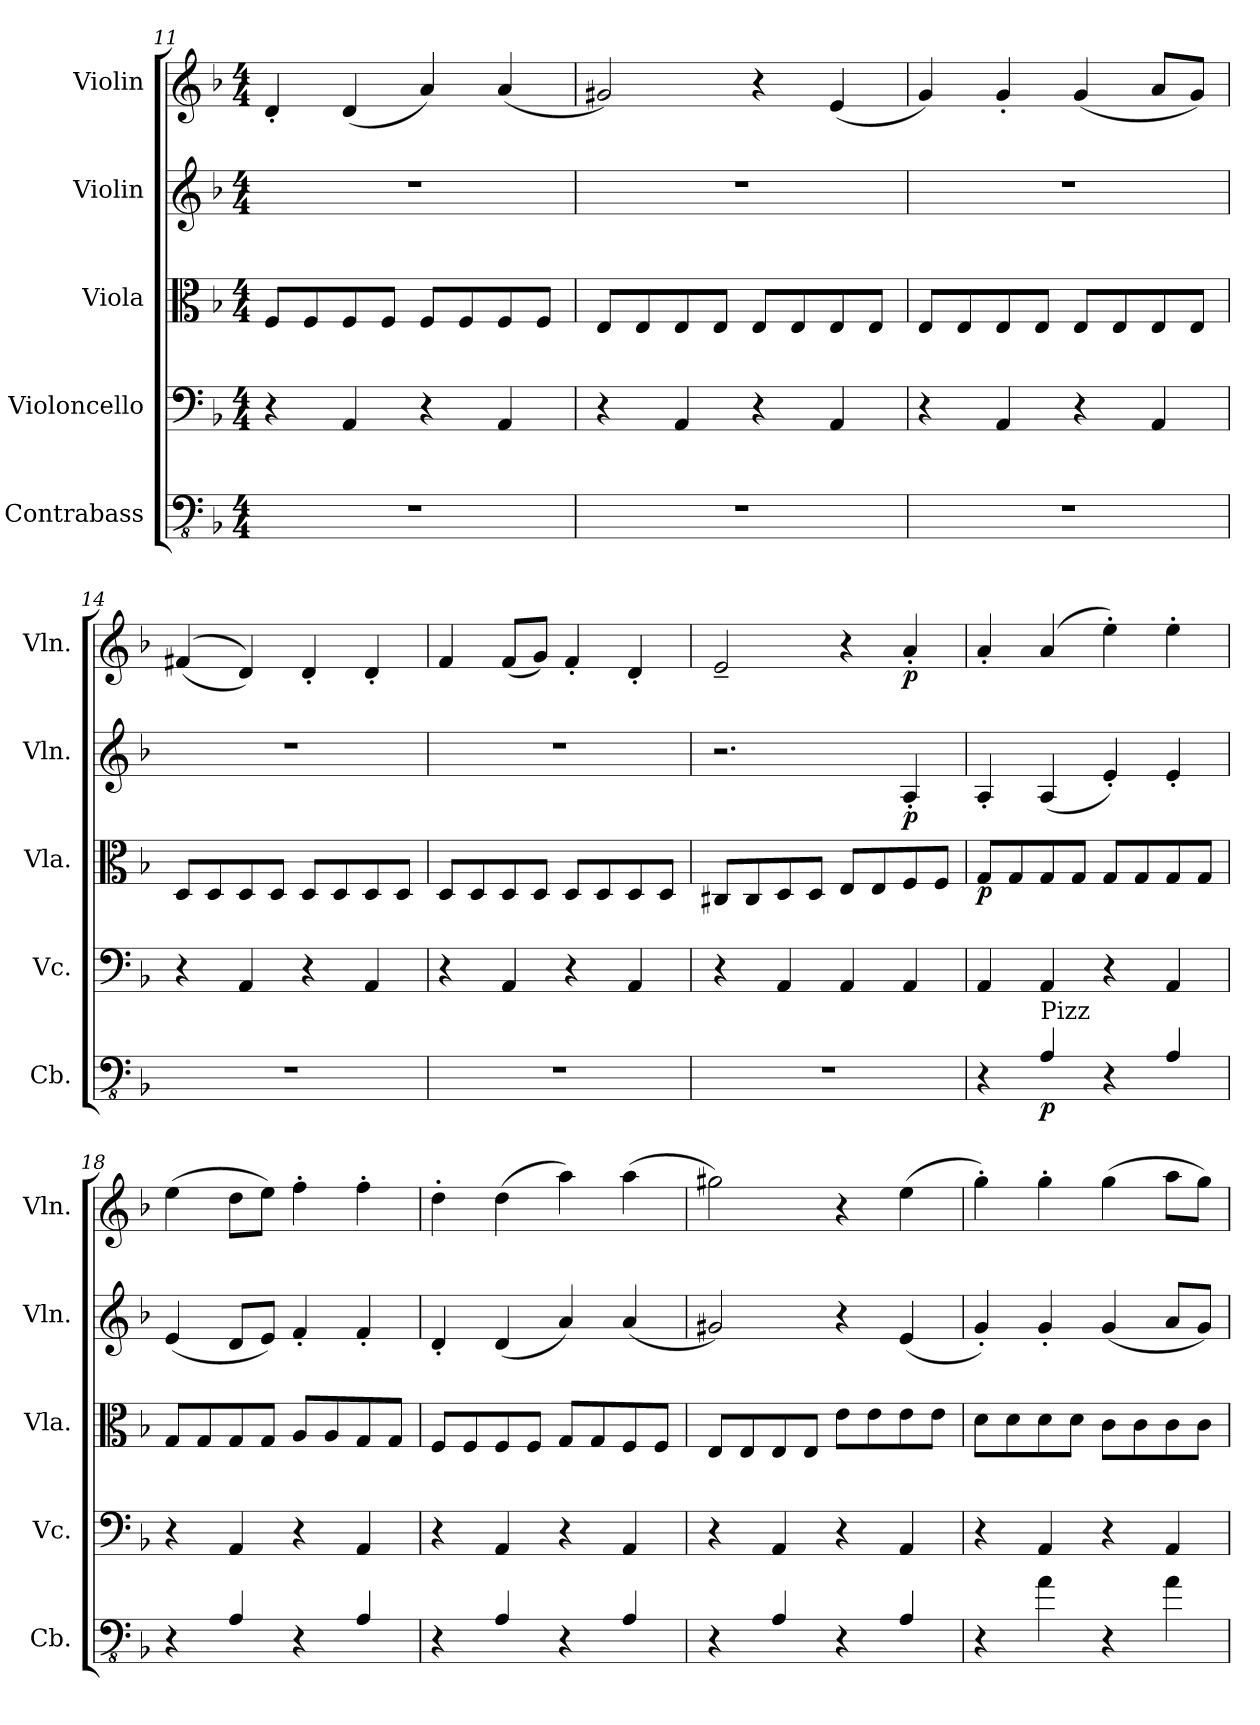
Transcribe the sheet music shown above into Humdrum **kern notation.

**kern	**dynam	**kern	**kern	**dynam	**kern	**dynam	**kern	**dynam
*part5	*part5	*part4	*part3	*part3	*part2	*part2	*part1	*part1
*staff5	*staff5	*staff4	*staff3	*staff3	*staff2	*staff2	*staff1	*staff1
*I"Contrabass	*	*I"Violoncello	*I"Viola	*	*I"Violin	*	*I"Violin	*
*I'Cb.	*	*I'Vc.	*I'Vla.	*	*I'Vln.	*	*I'Vln.	*
*clefFv4	*	*clefF4	*clefC3	*	*clefG2	*	*clefG2	*
*ITrd7c12	*	*	*	*	*	*	*	*
*k[b-]	*	*k[b-]	*k[b-]	*	*k[b-]	*	*k[b-]	*
*M4/4	*	*M4/4	*M4/4	*	*M4/4	*	*M4/4	*
=11	=11	=11	=11	=11	=11	=11	=11	=11
1r	.	4r	8F/L	.	1r	.	4d'/	.
.	.	.	8F/	.	.	.	.	.
.	.	4AA/	8F/	.	.	.	(4d/	.
.	.	.	8F/J	.	.	.	.	.
.	.	4r	8F/L	.	.	.	4a/)	.
.	.	.	8F/	.	.	.	.	.
.	.	4AA/	8F/	.	.	.	(4a/	.
.	.	.	8F/J	.	.	.	.	.
=12	=12	=12	=12	=12	=12	=12	=12	=12
1r	.	4r	8E/L	.	1r	.	2g#X/)	.
.	.	.	8E/	.	.	.	.	.
.	.	4AA/	8E/	.	.	.	.	.
.	.	.	8E/J	.	.	.	.	.
.	.	4r	8E/L	.	.	.	4r	.
.	.	.	8E/	.	.	.	.	.
.	.	4AA/	8E/	.	.	.	(4e/	.
.	.	.	8E/J	.	.	.	.	.
!!LO:PB:g=z
=13	=13	=13	=13	=13	=13	=13	=13	=13
1r	.	4r	8E/L	.	1r	.	4g/)	.
.	.	.	8E/	.	.	.	.	.
.	.	4AA/	8E/	.	.	.	4g'/	.
.	.	.	8E/J	.	.	.	.	.
.	.	4r	8E/L	.	.	.	(4g/	.
.	.	.	8E/	.	.	.	.	.
.	.	4AA/	8E/	.	.	.	8a/L	.
.	.	.	8E/J	.	.	.	8g/J)	.
=14	=14	=14	=14	=14	=14	=14	=14	=14
1r	.	4r	8D/L	.	1r	.	((4f#X/	.
.	.	.	8D/	.	.	.	.	.
.	.	4AA/	8D/	.	.	.	4d/))	.
.	.	.	8D/J	.	.	.	.	.
.	.	4r	8D/L	.	.	.	4d'/	.
.	.	.	8D/	.	.	.	.	.
.	.	4AA/	8D/	.	.	.	4d'/	.
.	.	.	8D/J	.	.	.	.	.
=15	=15	=15	=15	=15	=15	=15	=15	=15
1r	.	4r	8D/L	.	1r	.	4f/	.
.	.	.	8D/	.	.	.	.	.
.	.	4AA/	8D/	.	.	.	(8f/L	.
.	.	.	8D/J	.	.	.	8g/J)	.
.	.	4r	8D/L	.	.	.	4f'/	.
.	.	.	8D/	.	.	.	.	.
.	.	4AA/	8D/	.	.	.	4d'/	.
.	.	.	8D/J	.	.	.	.	.
=16	=16	=16	=16	=16	=16	=16	=16	=16
1r	.	4r	8C#X/L	.	2.r	.	2e~/	.
.	.	.	8C#/	.	.	.	.	.
.	.	4AA/	8D/	.	.	.	.	.
.	.	.	8D/J	.	.	.	.	.
.	.	4AA/	8E/L	.	.	.	4r	.
.	.	.	8E/	.	.	.	.	.
!	!	!	!	!	!	!LO:DY:b	!	!LO:DY:b
.	.	4AA/	8F/	.	4A'/	p	4a'/	p
.	.	.	8F/J	.	.	.	.	.
!!LO:LB:g=z
=17	=17	=17	=17	=17	=17	=17	=17	=17
!	!	!	!	!LO:DY:b	!	!	!	!
4r	.	4AA/	8G/L	p	4A'/	.	4a'/	.
.	.	.	8G/	.	.	.	.	.
!LO:TX:a:t=Pizz	!	!	!	!	!	!	!	!
!	!LO:DY:b	!	!	!	!	!	!	!
4AAA/	p	4AA/	8G/	.	(4A/	.	(4a/	.
.	.	.	8G/J	.	.	.	.	.
4r	.	4r	8G/L	.	4e'/)	.	4ee'\)	.
.	.	.	8G/	.	.	.	.	.
4AAA/	.	4AA/	8G/	.	4e'/	.	4ee'\	.
.	.	.	8G/J	.	.	.	.	.
=18	=18	=18	=18	=18	=18	=18	=18	=18
4r	.	4r	8G/L	.	(4e/	.	(4ee\	.
.	.	.	8G/	.	.	.	.	.
4AAA/	.	4AA/	8G/	.	8d/L	.	8dd\L	.
.	.	.	8G/J	.	8e/J)	.	8ee\J)	.
4r	.	4r	8A/L	.	4f'/	.	4ff'\	.
.	.	.	8A/	.	.	.	.	.
4AAA/	.	4AA/	8G/	.	4f'/	.	4ff'\	.
.	.	.	8G/J	.	.	.	.	.
=19	=19	=19	=19	=19	=19	=19	=19	=19
4r	.	4r	8F/L	.	4d'/	.	4dd'\	.
.	.	.	8F/	.	.	.	.	.
4AAA/	.	4AA/	8F/	.	(4d/	.	(4dd\	.
.	.	.	8F/J	.	.	.	.	.
4r	.	4r	8G/L	.	4a/)	.	4aa\)	.
.	.	.	8G/	.	.	.	.	.
4AAA/	.	4AA/	8F/	.	(4a/	.	(4aa\	.
.	.	.	8F/J	.	.	.	.	.
=20	=20	=20	=20	=20	=20	=20	=20	=20
4r	.	4r	8E/L	.	2g#X/)	.	2gg#X\)	.
.	.	.	8E/	.	.	.	.	.
4AAA/	.	4AA/	8E/	.	.	.	.	.
.	.	.	8E/J	.	.	.	.	.
4r	.	4r	8e\L	.	4r	.	4r	.
.	.	.	8e\	.	.	.	.	.
4AAA/	.	4AA/	8e\	.	(4e/	.	(4ee\	.
.	.	.	8e\J	.	.	.	.	.
=21	=21	=21	=21	=21	=21	=21	=21	=21
4r	.	4r	8d\L	.	4g'/)	.	4gg'\)	.
.	.	.	8d\	.	.	.	.	.
4AA\	.	4AA/	8d\	.	4g'/	.	4gg'\	.
.	.	.	8d\J	.	.	.	.	.
4r	.	4r	8c\L	.	(4g/	.	(4gg\	.
.	.	.	8c\	.	.	.	.	.
4AA\	.	4AA/	8c\	.	8a/L	.	8aa\L	.
.	.	.	8c\J	.	8g/J)	.	8gg\J)	.
=	=	=	=	=	=	=	=	=
*-	*-	*-	*-	*-	*-	*-	*-	*-
